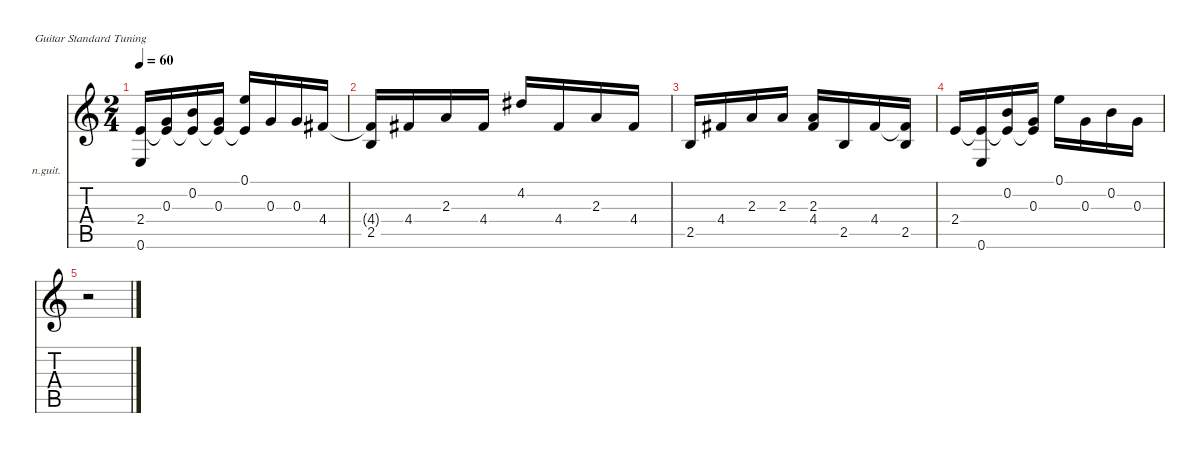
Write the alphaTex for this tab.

\defaultSystemsLayout 4
\hideDynamics
\bracketExtendMode nobrackets
\firstSystemTrackNameOrientation horizontal
\otherSystemsTrackNameOrientation horizontal
\track ("Гитара" "n.guit.") {instrument acousticguitarnylon}
\staff {score tabs}
\tuning (E4 B3 G3 D3 A2 E2)
\ts (2 4)
\tempo 60
\clef g2
\ks c
(2.4 0.6).16{dy f beam Up} (0.3 2.4{t}).16{beam Up} (0.2 2.4{t}).16{beam Up} (0.3 2.4{t}).16{beam Up} (0.1 2.4{t}).16{beam Up} 0.3.16{beam Up} 0.3.16{beam Up} 4.4{acc #}.16{beam Up} |
(4.4{t acc #} 2.5).16{beam Up} 4.4{acc #}.16{beam Up} 2.3.16{beam Up} 4.4{acc #}.16{beam Up} 4.2{acc #}.16{beam Up} 4.4{acc #}.16{beam Up} 2.3.16{beam Up} 4.4{acc #}.16{beam Up} |
2.5.16{beam Up} 4.4{acc #}.16{beam Up} 2.3.16{beam Up} 2.3.16{beam Up} (2.3 4.4{acc #}).16{beam Up} 2.5.16{beam Up} 4.4{acc #}.16{beam Up} (4.4{t acc #} 2.5).16{beam Up} |
2.4.16{beam Up} (0.6 2.4{t}).16{beam Up} (0.2 2.4{t}).16{beam Up} (0.3 2.4{t}).16{beam Up} 0.1.16{beam Down} 0.3.16{beam Down} 0.2.16{beam Down} 0.3.16{beam Down} |
r.2{beam Down}
